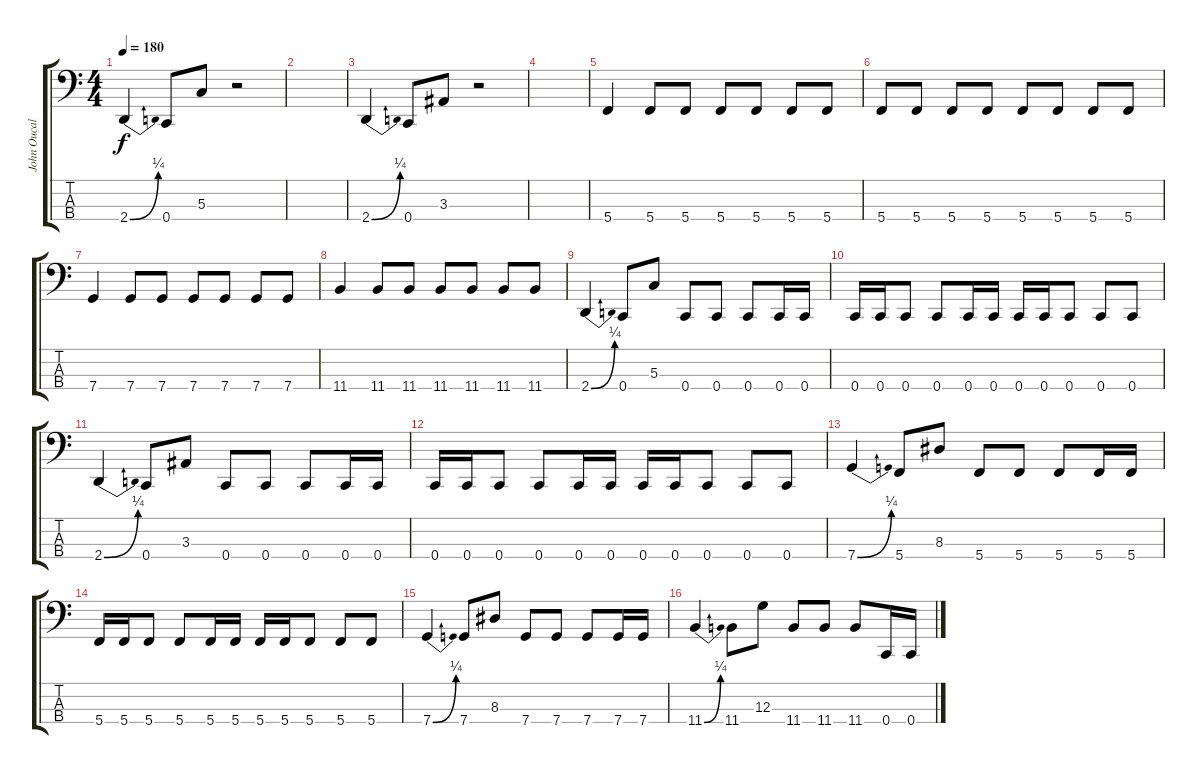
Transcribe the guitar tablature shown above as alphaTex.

\track ("John Oucalt" "John Oucal") {instrument electricbasspick}
\staff {score tabs}
\tuning (F2 C2 G1 C1) {hide}
\ts (4 4)
\tempo 180
\clef f4
\ks c
2.4{be (bend 0 0 60 1)}.4{dy f} 0.4.8 5.3.8 r.2 |
|
2.4{be (bend 0 0 60 1)}.4 0.4.8 3.3.8 r.2 |
|
5.4.4 5.4.8 5.4.8 5.4.8 5.4.8 5.4.8 5.4.8 |
5.4.8 5.4.8 5.4.8 5.4.8 5.4.8 5.4.8 5.4.8 5.4.8 |
7.4.4 7.4.8 7.4.8 7.4.8 7.4.8 7.4.8 7.4.8 |
11.4.4 11.4.8 11.4.8 11.4.8 11.4.8 11.4.8 11.4.8 |
2.4{be (bend 0 0 60 1)}.4 0.4.8 5.3.8 0.4.8 0.4.8 0.4.8 0.4.16 0.4.16 |
0.4.16 0.4.16 0.4.8 0.4.8 0.4.16 0.4.16 0.4.16 0.4.16 0.4.8 0.4.8 0.4.8 |
2.4{be (bend 0 0 60 1)}.4 0.4.8 3.3.8 0.4.8 0.4.8 0.4.8 0.4.16 0.4.16 |
0.4.16 0.4.16 0.4.8 0.4.8 0.4.16 0.4.16 0.4.16 0.4.16 0.4.8 0.4.8 0.4.8 |
7.4{be (bend 0 0 60 1)}.4 5.4.8 8.3.8 5.4.8 5.4.8 5.4.8 5.4.16 5.4.16 |
5.4.16 5.4.16 5.4.8 5.4.8 5.4.16 5.4.16 5.4.16 5.4.16 5.4.8 5.4.8 5.4.8 |
7.4{be (bend 0 0 60 1)}.4 7.4.8 8.3.8 7.4.8 7.4.8 7.4.8 7.4.16 7.4.16 |
11.4{be (bend 0 0 60 1)}.4 11.4.8 12.3.8 11.4.8 11.4.8 11.4.8 0.4.16 0.4.16
